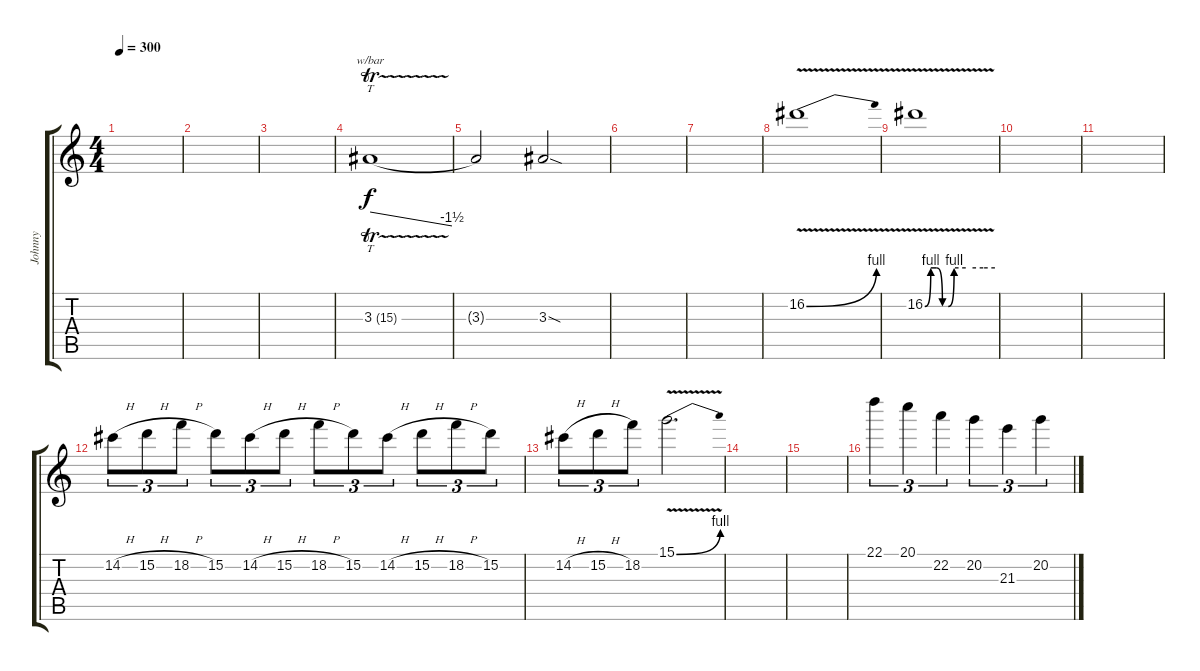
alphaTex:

\track ("Johnny" "Johnny") {instrument overdrivenguitar}
\staff {score tabs}
\tuning (E4 B3 G3 D3 A2 D2) {hide}
\ts (4 4)
\tempo 300
\clef g2
\ks c
|
|
|
3.3{tr (15 16)}.1{tt tbe (dive default 0 0 60 -6)} |
3.3{t}.2 3.3{sod}.2 |
|
|
16.2{be (bend 0 0 60 4) v}.1 |
16.2{be (custom 0 0 5 4 10 4 15 0 20 0 25 4 35 4 50 4 60 4) v}.1 |
|
|
14.2{h}.8{tu (3 2)} 15.2{h}.8{tu (3 2)} 18.2{h}.8{tu (3 2)} 15.2.8{tu (3 2)} 14.2{h}.8{tu (3 2)} 15.2{h}.8{tu (3 2)} 18.2{h}.8{tu (3 2)} 15.2.8{tu (3 2)} 14.2{h}.8{tu (3 2)} 15.2{h}.8{tu (3 2)} 18.2{h}.8{tu (3 2)} 15.2.8{tu (3 2)} |
14.2{h}.8{tu (3 2)} 15.2{h}.8{tu (3 2)} 18.2.8{tu (3 2)} 15.1{be (bend 0 0 60 4) v}.2{d} |
|
|
22.1.4{tu (3 2)} 20.1.4{tu (3 2)} 22.2.4{tu (3 2)} 20.2.4{tu (3 2)} 21.3.4{tu (3 2)} 20.2.4{tu (3 2)}
